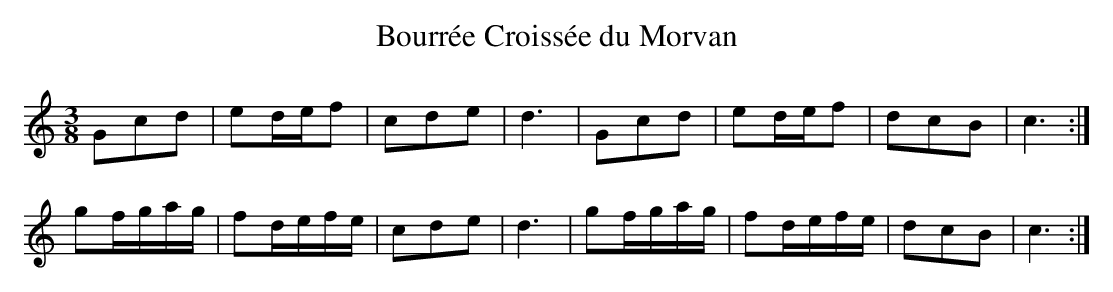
X:1
T:Bourrée Croissée du Morvan
L:1/8
M:3/8
K:C
Gcd|ed/e/f|cde|d3|Gcd|ed/e/f|dcB|c3:|
gf/g/a/g/|fd/e/f/e/|cde|d3|gf/g/a/g/|fd/e/f/e/|dcB|c3:|
